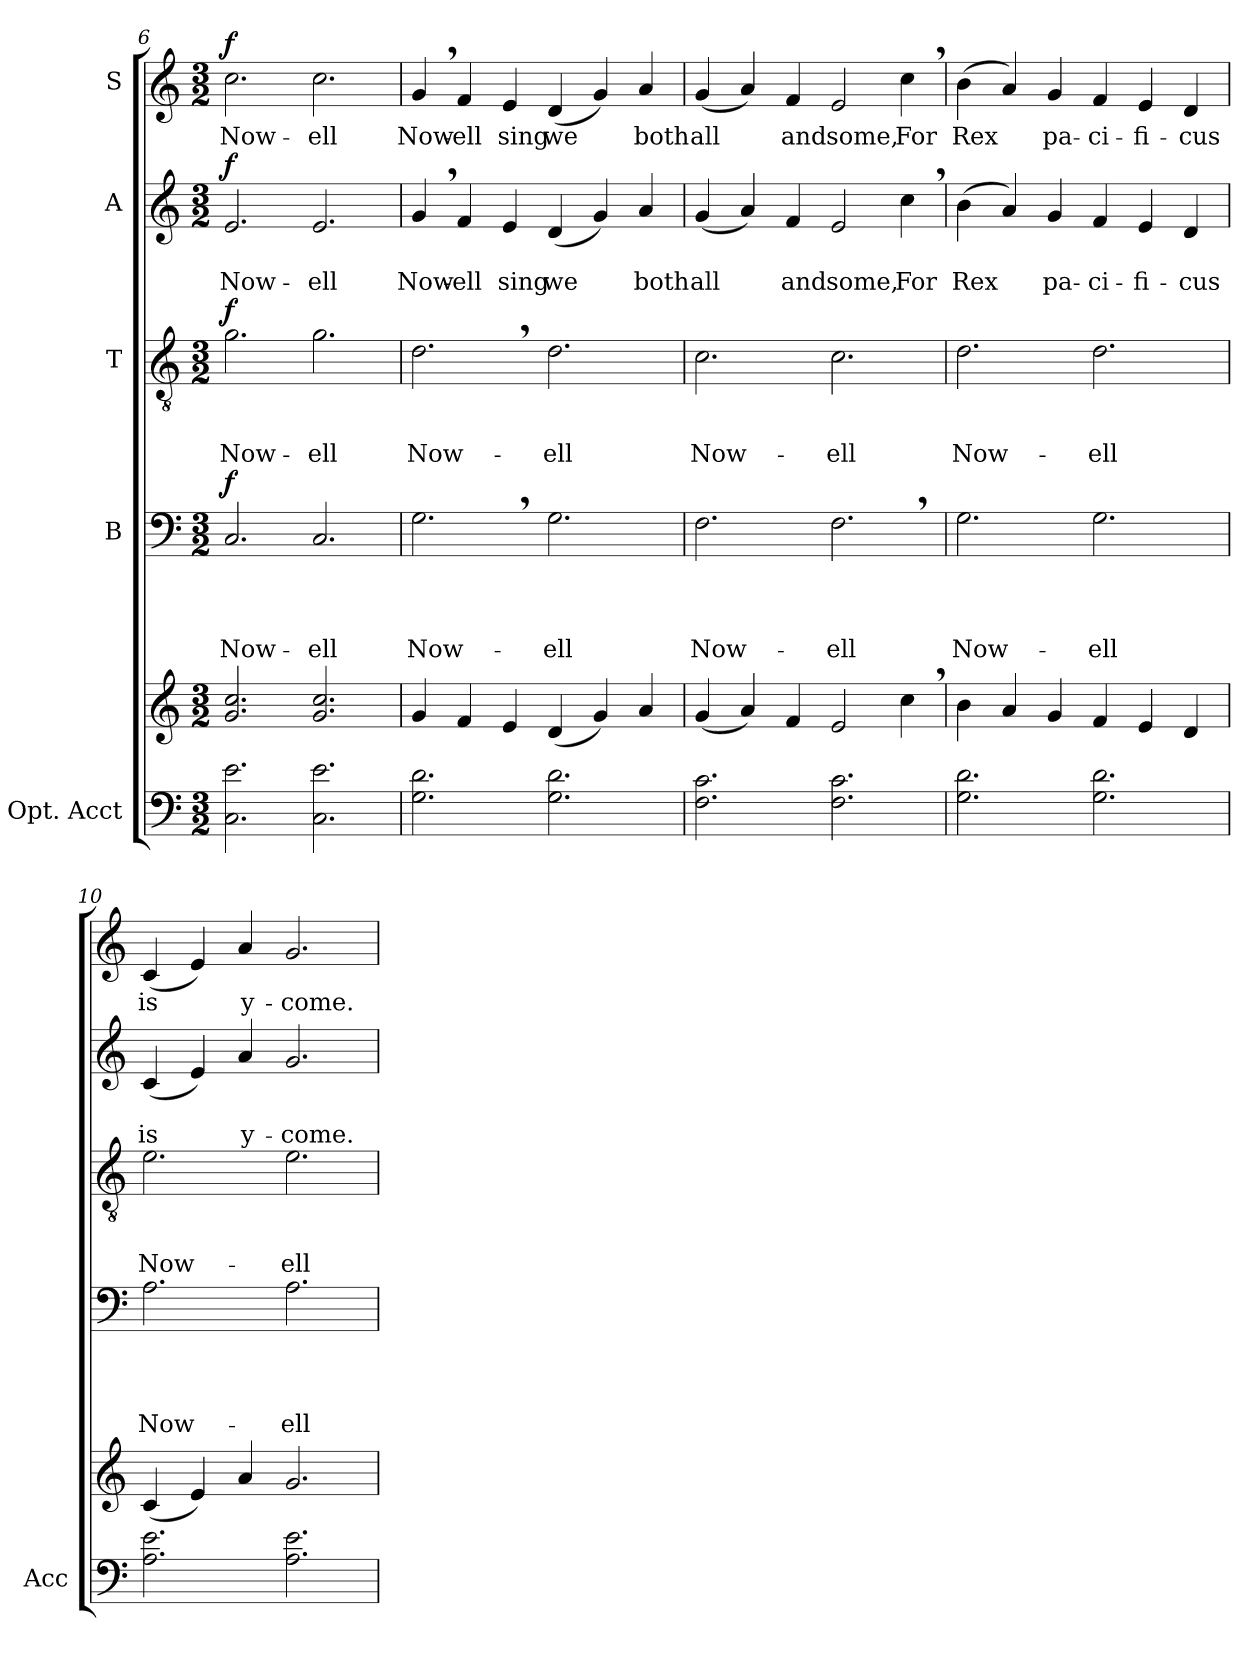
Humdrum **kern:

**kern	**kern	**kern	**text	**text	**text	**text	**dynam	**kern	**text	**text	**text	**dynam	**kern	**text	**text	**dynam	**kern	**text	**dynam
*part5	*part5	*part4	*part4	*part4	*part4	*part4	*part4	*part3	*part3	*part3	*part3	*part3	*part2	*part2	*part2	*part2	*part1	*part1	*part1
*staff6	*staff5	*staff4	*staff4	*staff4	*staff4	*staff4	*staff4	*staff3	*staff3	*staff3	*staff3	*staff3	*staff2	*staff2	*staff2	*staff2	*staff1	*staff1	*staff1
*I"Opt. Acct	*	*I"B	*	*	*	*	*	*I"T	*	*	*	*	*I"A	*	*	*	*I"S	*	*
*I'Acc	*	*	*	*	*	*	*	*	*	*	*	*	*	*	*	*	*	*	*
*clefF4	*clefG2	*clefF4	*	*	*	*	*	*clefGv2	*	*	*	*	*clefG2	*	*	*	*clefG2	*	*
*k[]	*k[]	*k[]	*	*	*	*	*	*k[]	*	*	*	*	*k[]	*	*	*	*k[]	*	*
*C:	*C:	*C:	*	*	*	*	*	*C:	*	*	*	*	*C:	*	*	*	*C:	*	*
*M3/2	*M3/2	*M3/2	*	*	*	*	*	*M3/2	*	*	*	*	*M3/2	*	*	*	*M3/2	*	*
=6	=6	=6	=6	=6	=6	=6	=6	=6	=6	=6	=6	=6	=6	=6	=6	=6	=6	=6	=6
!	!	!	!	!	!	!LO:LY:b	!LO:DY:a	!	!	!	!LO:LY:b	!LO:DY:a	!	!	!LO:LY:b	!LO:DY:a	!	!LO:LY:b	!LO:DY:a
2.C\ 2.e\	2.g/ 2.cc/	2.C/	.	.	.	Now-	f	2.g\	.	.	Now-	f	2.e/	.	Now-	f	2.cc\	Now-	f
!	!	!	!	!	!	!LO:LY:b	!	!	!	!	!LO:LY:b	!	!	!	!LO:LY:b	!	!	!LO:LY:b	!
2.C\ 2.e\	2.g/ 2.cc/	2.C/	.	.	.	-ell	.	2.g\	.	.	-ell	.	2.e/	.	-ell	.	2.cc\	-ell	.
=7	=7	=7	=7	=7	=7	=7	=7	=7	=7	=7	=7	=7	=7	=7	=7	=7	=7	=7	=7
!	!	!	!	!	!	!LO:LY:b	!	!	!	!	!LO:LY:b	!	!	!	!LO:LY:b	!	!	!LO:LY:b	!
2.G\ 2.d\	4g/	2.G,>\	.	.	.	Now-	.	2.d,>\	.	.	Now-	.	4g,>/	.	Now-	.	4g,>/	Now-	.
!	!	!	!	!	!	!	!	!	!	!	!	!	!	!	!LO:LY:b	!	!	!LO:LY:b	!
.	4f/	.	.	.	.	.	.	.	.	.	.	.	4f/	.	-ell	.	4f/	-ell	.
!	!	!	!	!	!	!	!	!	!	!	!	!	!	!	!LO:LY:b	!	!	!LO:LY:b	!
.	4e/	.	.	.	.	.	.	.	.	.	.	.	4e/	.	sing	.	4e/	sing	.
!	!	!	!	!	!	!LO:LY:b	!	!	!	!	!LO:LY:b	!	!	!	!LO:LY:b	!	!	!LO:LY:b	!
2.G\ 2.d\	(>4d/	2.G\	.	.	.	-ell	.	2.d\	.	.	-ell	.	(<4d/	.	we	.	(<4d/	we	.
.	4g/)	.	.	.	.	.	.	.	.	.	.	.	4g/)	.	.	.	4g/)	.	.
!	!	!	!	!	!	!	!	!	!	!	!	!	!	!	!LO:LY:b	!	!	!LO:LY:b	!
.	4a/	.	.	.	.	.	.	.	.	.	.	.	4a/	.	both	.	4a/	both	.
=8	=8	=8	=8	=8	=8	=8	=8	=8	=8	=8	=8	=8	=8	=8	=8	=8	=8	=8	=8
!	!	!	!	!	!	!LO:LY:b	!	!	!	!	!LO:LY:b	!	!	!	!LO:LY:b	!	!	!LO:LY:b	!
2.F\ 2.c\	(>4g/	2.F\	.	.	.	Now-	.	2.c\	.	.	Now-	.	(<4g/	.	all	.	(<4g/	all	.
.	4a/)	.	.	.	.	.	.	.	.	.	.	.	4a/)	.	.	.	4a/)	.	.
!	!	!	!	!	!	!	!	!	!	!	!	!	!	!	!LO:LY:b	!	!	!LO:LY:b	!
.	4f/	.	.	.	.	.	.	.	.	.	.	.	4f/	.	and	.	4f/	and	.
!	!	!	!	!	!	!LO:LY:b	!	!	!	!	!LO:LY:b	!	!	!	!LO:LY:b	!	!	!LO:LY:b	!
2.F\ 2.c\	2e/	2.F,>\	.	.	.	-ell	.	2.c\	.	.	-ell	.	2e/	.	some,	.	2e/	some,	.
!	!	!	!	!	!	!	!	!	!	!	!	!	!	!	!LO:LY:b	!	!	!LO:LY:b	!
.	4cc,>\	.	.	.	.	.	.	.	.	.	.	.	4cc,>\	.	For	.	4cc,>\	For	.
!!LO:PB:g=z
=9	=9	=9	=9	=9	=9	=9	=9	=9	=9	=9	=9	=9	=9	=9	=9	=9	=9	=9	=9
!	!	!	!	!	!	!LO:LY:b	!	!	!	!	!LO:LY:b	!	!	!	!LO:LY:b	!	!	!LO:LY:b	!
2.G\ 2.d\	4b\	2.G\	.	.	.	Now-	.	2.d\	.	.	Now-	.	(>4b\	.	Rex	.	(>4b\	Rex	.
.	4a/	.	.	.	.	.	.	.	.	.	.	.	4a/)	.	.	.	4a/)	.	.
!	!	!	!	!	!	!	!	!	!	!	!	!	!	!	!LO:LY:b	!	!	!LO:LY:b	!
.	4g/	.	.	.	.	.	.	.	.	.	.	.	4g/	.	pa-	.	4g/	pa-	.
!	!	!	!	!	!	!LO:LY:b	!	!	!	!	!LO:LY:b	!	!	!	!LO:LY:b	!	!	!LO:LY:b	!
2.G\ 2.d\	4f/	2.G\	.	.	.	-ell	.	2.d\	.	.	-ell	.	4f/	.	-ci-	.	4f/	-ci-	.
!	!	!	!	!	!	!	!	!	!	!	!	!	!	!	!LO:LY:b	!	!	!LO:LY:b	!
.	4e/	.	.	.	.	.	.	.	.	.	.	.	4e/	.	-fi-	.	4e/	-fi-	.
!	!	!	!	!	!	!	!	!	!	!	!	!	!	!	!LO:LY:b	!	!	!LO:LY:b	!
.	4d/	.	.	.	.	.	.	.	.	.	.	.	4d/	.	-cus	.	4d/	-cus	.
=10	=10	=10	=10	=10	=10	=10	=10	=10	=10	=10	=10	=10	=10	=10	=10	=10	=10	=10	=10
!	!	!	!	!	!	!LO:LY:b	!	!	!	!	!LO:LY:b	!	!	!	!LO:LY:b	!	!	!LO:LY:b	!
2.A\ 2.e\	(>4c/	2.A\	.	.	.	Now-	.	2.e\	.	.	Now-	.	(<4c/	.	is	.	(<4c/	is	.
.	4e/)	.	.	.	.	.	.	.	.	.	.	.	4e/)	.	.	.	4e/)	.	.
!	!	!	!	!	!	!	!	!	!	!	!	!	!	!	!LO:LY:b	!	!	!LO:LY:b	!
.	4a/	.	.	.	.	.	.	.	.	.	.	.	4a/	.	y-	.	4a/	y-	.
!	!	!	!	!	!	!LO:LY:b	!	!	!	!	!LO:LY:b	!	!	!	!LO:LY:b	!	!	!LO:LY:b	!
2.A\ 2.e\	2.g/	2.A\	.	.	.	-ell	.	2.e\	.	.	-ell	.	2.g/	.	-come.	.	2.g/	-come.	.
=	=	=	=	=	=	=	=	=	=	=	=	=	=	=	=	=	=	=	=
*-	*-	*-	*-	*-	*-	*-	*-	*-	*-	*-	*-	*-	*-	*-	*-	*-	*-	*-	*-
